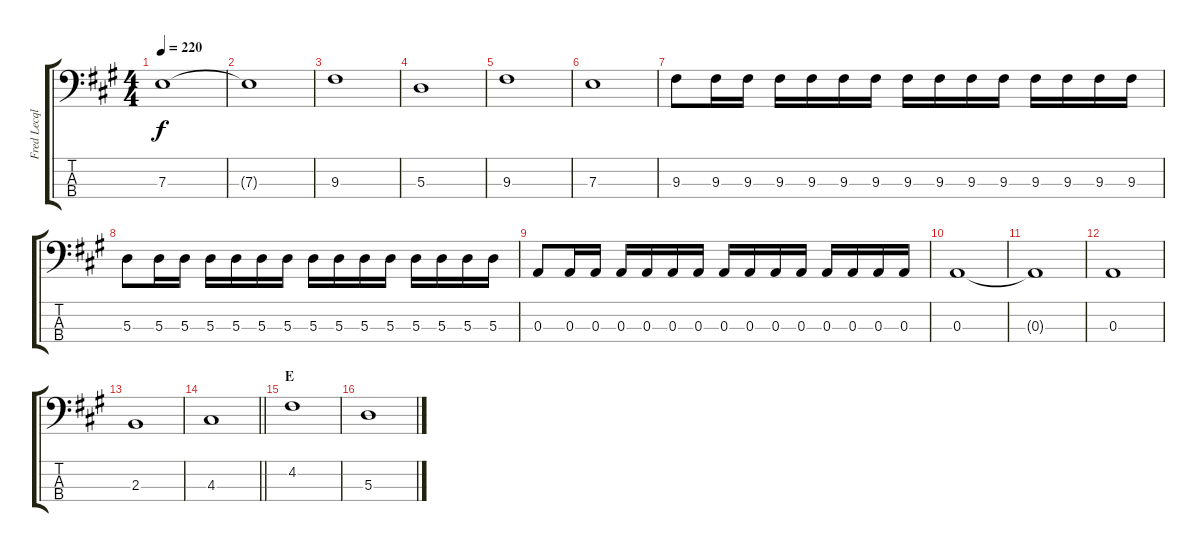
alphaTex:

\track ("Fred Lecqlerc" "Fred Lecql") {instrument electricbassfinger}
\staff {score tabs}
\tuning (G2 D2 A1 E1) {hide}
\ts (4 4)
\tempo 220
\clef f4
\ks a
7.3.1{dy f} |
7.3{t}.1 |
9.3.1 |
5.3.1 |
9.3.1 |
7.3.1 |
9.3.8 9.3.16 9.3.16 9.3.16 9.3.16 9.3.16 9.3.16 9.3.16 9.3.16 9.3.16 9.3.16 9.3.16 9.3.16 9.3.16 9.3.16 |
5.3.8 5.3.16 5.3.16 5.3.16 5.3.16 5.3.16 5.3.16 5.3.16 5.3.16 5.3.16 5.3.16 5.3.16 5.3.16 5.3.16 5.3.16 |
0.3.8 0.3.16 0.3.16 0.3.16 0.3.16 0.3.16 0.3.16 0.3.16 0.3.16 0.3.16 0.3.16 0.3.16 0.3.16 0.3.16 0.3.16 |
0.3.1 |
0.3{t}.1 |
0.3.1 |
2.3.1 |
\barLineRight lightlight
4.3.1 |
\section ("" "E")
4.2.1 |
5.3.1
